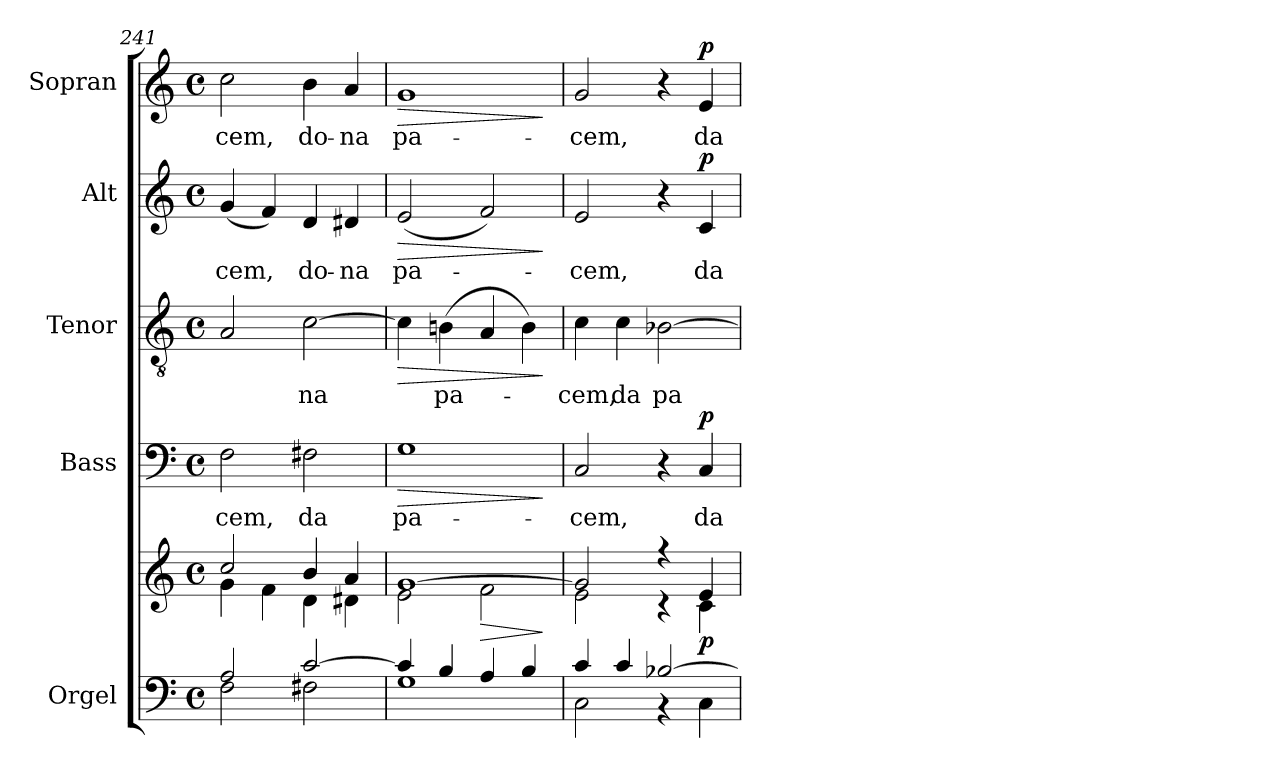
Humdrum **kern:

**kern	**kern	**dynam	**kern	**text	**dynam	**kern	**text	**dynam	**kern	**text	**dynam	**kern	**text	**dynam
*part5	*part5	*part5	*part4	*part4	*part4	*part3	*part3	*part3	*part2	*part2	*part2	*part1	*part1	*part1
*staff6	*staff5	*staff5/6	*staff4	*staff4	*staff4	*staff3	*staff3	*staff3	*staff2	*staff2	*staff2	*staff1	*staff1	*staff1
*I"Orgel	*	*	*I"Bass	*	*	*I"Tenor	*	*	*I"Alt	*	*	*I"Sopran	*	*
*I'Org.	*	*	*I'B.	*	*	*I'T.	*	*	*I'A.	*	*	*I'S.	*	*
*clefF4	*clefG2	*	*clefF4	*	*	*clefGv2	*	*	*clefG2	*	*	*clefG2	*	*
*k[]	*k[]	*	*k[]	*	*	*k[]	*	*	*k[]	*	*	*k[]	*	*
*C:	*C:	*	*C:	*	*	*C:	*	*	*C:	*	*	*C:	*	*
*M4/4	*M4/4	*	*M4/4	*	*	*M4/4	*	*	*M4/4	*	*	*M4/4	*	*
*met(c)	*met(c)	*	*met(c)	*	*	*met(c)	*	*	*met(c)	*	*	*met(c)	*	*
=241	=241	=241	=241	=241	=241	=241	=241	=241	=241	=241	=241	=241	=241	=241
*^	*^	*	*	*	*	*	*	*	*	*	*	*	*	*
!	!	!	!	!	!	!LO:LY:b	!	!	!	!	!	!LO:LY:b	!	!	!LO:LY:b	!
2A/	2F\	2cc/	4g\	.	2F\	-cem,	.	2A/	.	.	(<4g/	-cem,	.	2cc\	-cem,	.
.	.	.	4f\	.	.	.	.	.	.	.	4f/)	.	.	.	.	.
!	!	!	!	!	!	!LO:LY:b	!	!	!LO:LY:b	!	!	!LO:LY:b	!	!	!LO:LY:b	!
[>2c/	2F#X\	4b/	4d\	.	2F#X\	da	.	[2c\	-na	.	4d/	do-	.	4b\	do-	.
!	!	!	!	!	!	!	!	!	!	!	!	!LO:LY:b	!	!	!LO:LY:b	!
.	.	4a/	4d#X\	.	.	.	.	.	.	.	4d#X/	-na	.	4a/	-na	.
=242	=242	=242	=242	=242	=242	=242	=242	=242	=242	=242	=242	=242	=242	=242	=242	=242
!	!	!	!	!	!	!LO:LY:b	!LO:HP:b	!	!	!LO:HP:b	!	!LO:LY:b	!LO:HP:b	!	!LO:LY:b	!LO:HP:b
4c/]	1G	[>1g	2e\	.	1G	pa-	>	4c\]	.	>	(<2e/	pa-	>	1g	pa-	>
!	!	!	!	!	!	!	!	!	!LO:LY:b	!	!	!	!	!	!	!
4B/	.	.	.	.	.	.	.	(>4Bn\	pa-	.	.	.	.	.	.	.
!	!	!	!	!LO:HP:b	!	!	!	!	!	!	!	!	!	!	!	!
4A/	.	.	2f\	>	.	.	.	4A/	.	.	2f/)	.	.	.	.	.
4B/	.	.	.	.	.	.	.	4B\)	.	.	.	.	.	.	.	.
*v	*v	*	*	*	*	*	*	*	*	*	*	*	*	*	*	*
*	*v	*v	*	*	*	*	*	*	*	*	*	*	*	*	*
.	.	]	.	.	]	.	.	]	.	.	]	.	.	]
=243	=243	=243	=243	=243	=243	=243	=243	=243	=243	=243	=243	=243	=243	=243
*^	*^	*	*	*	*	*	*	*	*	*	*	*	*	*
!	!	!	!	!	!	!LO:LY:b	!	!	!LO:LY:b	!	!	!LO:LY:b	!	!	!LO:LY:b	!
4c/	2C\	2g/]	2e\	.	2C/	-cem,	.	4c\	-cem,	.	2e/	-cem,	.	2g/	-cem,	.
!	!	!	!	!	!	!	!	!	!LO:LY:b	!	!	!	!	!	!	!
4c/	.	.	.	.	.	.	.	4c\	da	.	.	.	.	.	.	.
!	!	!	!	!	!	!	!	!	!LO:LY:b	!	!	!	!	!	!	!
[>2B-X/	4rBB	4r	4r	.	4r	.	.	[2B-X\	pa-	.	4r	.	.	4r	.	.
!	!	!	!	!LO:DY:b	!	!LO:LY:b	!LO:DY:a	!	!	!	!	!LO:LY:b	!LO:DY:a	!	!LO:LY:b	!LO:DY:a
.	4C\	4e/	4c\	p	4C/	da	p	.	.	.	4c/	da	p	4e/	da	p
*v	*v	*	*	*	*	*	*	*	*	*	*	*	*	*	*	*
*	*v	*v	*	*	*	*	*	*	*	*	*	*	*	*	*
=	=	=	=	=	=	=	=	=	=	=	=	=	=	=
*-	*-	*-	*-	*-	*-	*-	*-	*-	*-	*-	*-	*-	*-	*-
